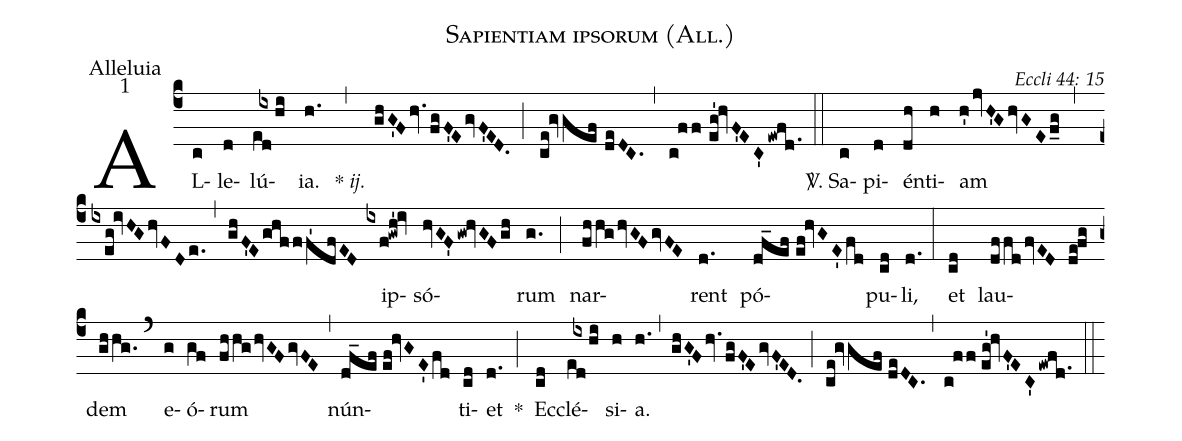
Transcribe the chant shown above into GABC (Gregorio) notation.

name: Sapientiam ipsorum (All.);
office-part: Alleluia;
mode: 1;
commentary: Eccli 44: 15;
%%
(c4) AL(c)le(d)lú(ed/[1]{/[-4]ix}hi)ia.(h.) {*} <i>ij.</i>(,) (ghG'F/hv./fgF'E/gvF'ED.) (;) (ce!gvgef//deDC.) (,) (c!ff//eg'!hvF'EC'/!ewfd.1) (::)
<sp>V/</sp>. Sa(c)pi(d)én(dh)ti(h)am(h'/jvH'G/hvGE/f_g) (,) (ixeg!ivHG/hvFDe.) (,) (ghF'E/ghfff'1dfED) ip(ixf!gwh'!iv)só(hvGF'/!gw!hvGF/gh)rum(g.) (;) nar(fhhg/hvGF/gvFE)rent(d.) pó(df_ef//ef!hvGE'/fd)pu(cd)li,(d.) (:)
et(cd) lau(dffd/fvED de!fg)dem(ghhg.) (`) e(g)ó(gf)rum(fhhg/hvGF/gvFE) (,) nún(df_ef//ef!hvGE'/fd)ti(cd)et(d.) *(;) Ec(cd)clé(ed/[1]{/[-4]ix}hi)si(h)a.(h.) (,) (ghG'F/hv./fgF'E/gvF'ED.) (;) (ce!gvgef//deDC.) (,) (c!ff//eg'!hvF'EC'/!ewfd.1) (::)
